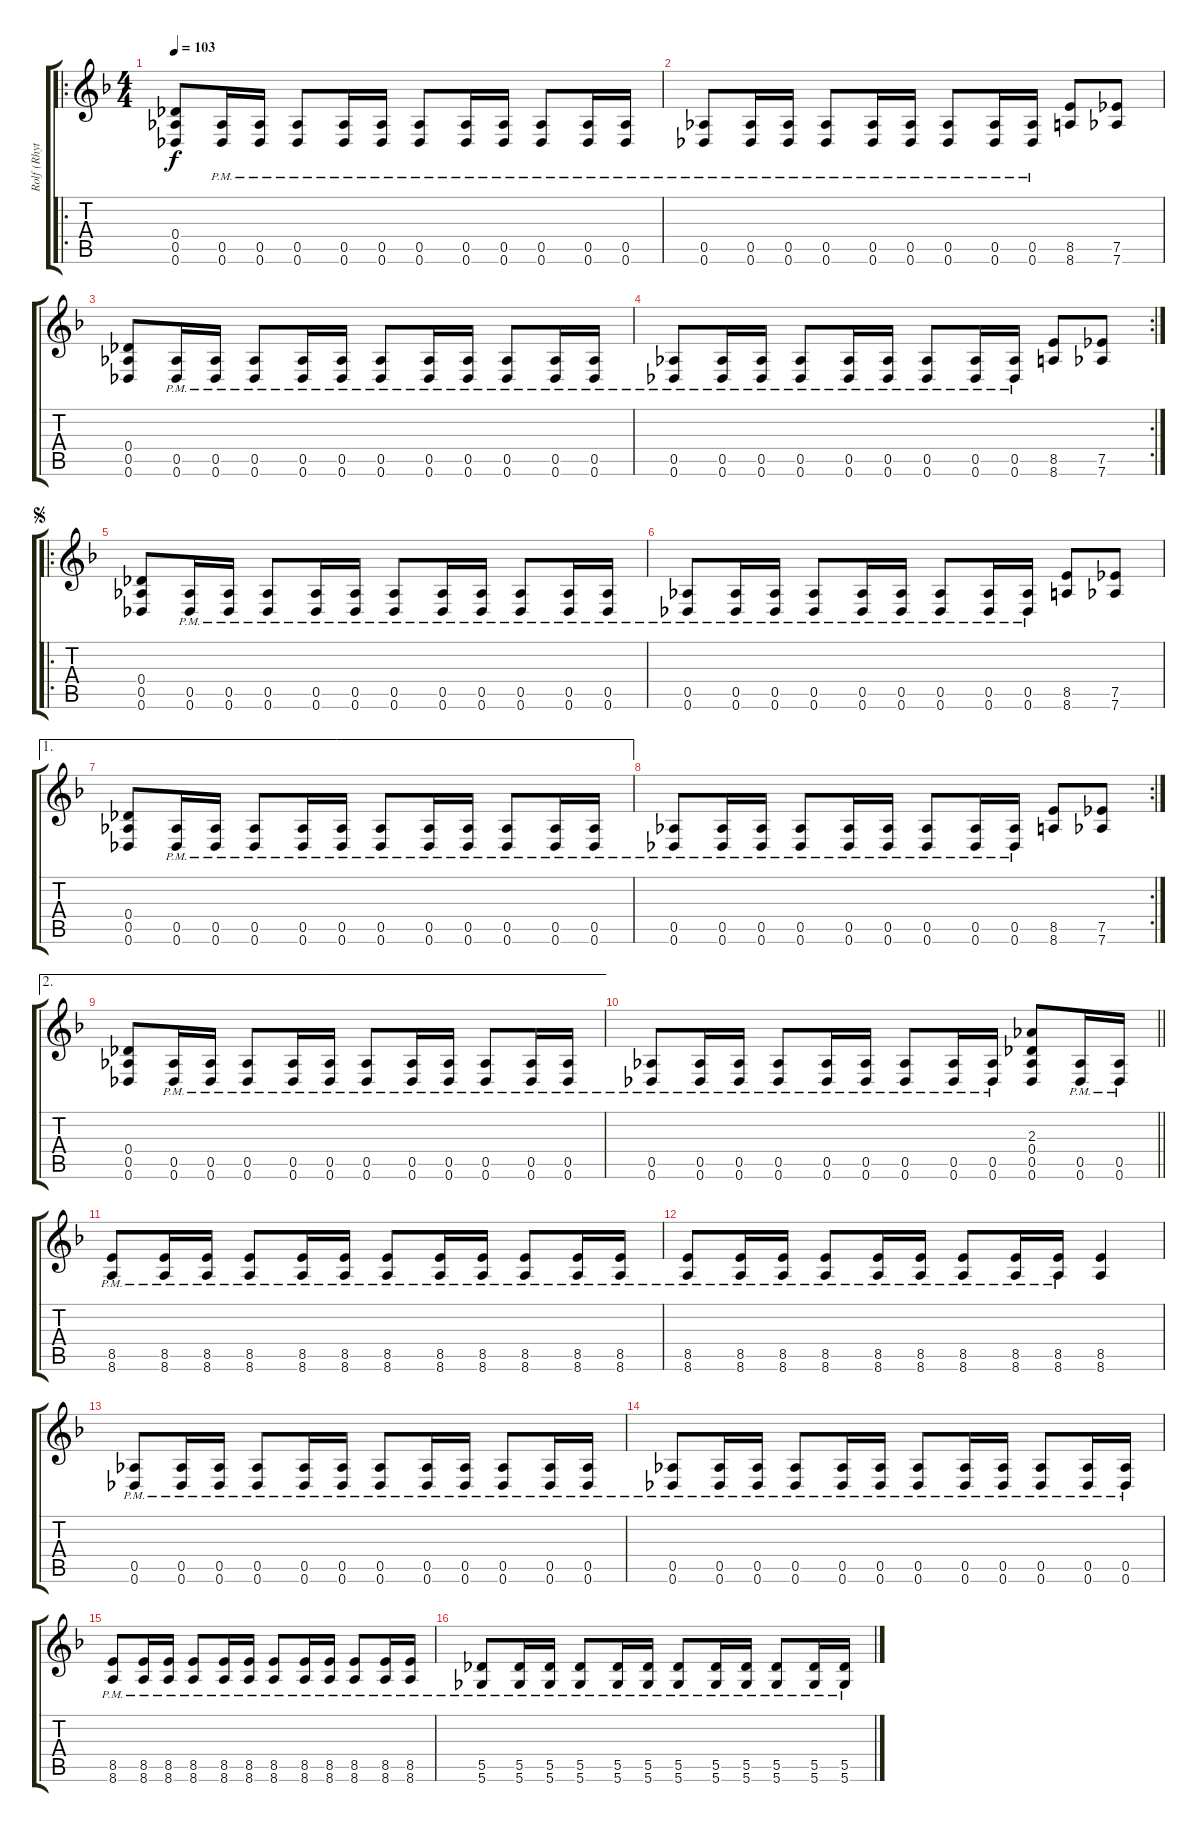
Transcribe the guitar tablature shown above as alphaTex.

\track ("Rolf (Rhythm)" "Rolf (Rhyt") {instrument distortionguitar}
\staff {score tabs}
\tuning (Eb4 Bb3 Gb3 Db3 Ab2 Db2) {hide}
\ro
\ts (4 4)
\tempo 103
\clef g2
\ks f
(0.4 0.5 0.6).8{dy f instrument distortionguitar} (0.5{pm} 0.6{pm}).16 (0.5{pm} 0.6{pm}).16 (0.5{pm} 0.6{pm}).8 (0.5{pm} 0.6{pm}).16 (0.5{pm} 0.6{pm}).16 (0.5{pm} 0.6{pm}).8 (0.5{pm} 0.6{pm}).16 (0.5{pm} 0.6{pm}).16 (0.5{pm} 0.6{pm}).8 (0.5{pm} 0.6{pm}).16 (0.5{pm} 0.6{pm}).16 |
(0.5{pm} 0.6{pm}).8 (0.5{pm} 0.6{pm}).16 (0.5{pm} 0.6{pm}).16 (0.5{pm} 0.6{pm}).8 (0.5{pm} 0.6{pm}).16 (0.5{pm} 0.6{pm}).16 (0.5{pm} 0.6{pm}).8 (0.5{pm} 0.6{pm}).16 (0.5{pm} 0.6{pm}).16 (8.5 8.6).8 (7.5 7.6).8 |
(0.4 0.5 0.6).8 (0.5{pm} 0.6{pm}).16 (0.5{pm} 0.6{pm}).16 (0.5{pm} 0.6{pm}).8 (0.5{pm} 0.6{pm}).16 (0.5{pm} 0.6{pm}).16 (0.5{pm} 0.6{pm}).8 (0.5{pm} 0.6{pm}).16 (0.5{pm} 0.6{pm}).16 (0.5{pm} 0.6{pm}).8 (0.5{pm} 0.6{pm}).16 (0.5{pm} 0.6{pm}).16 |
\rc 2
(0.5{pm} 0.6{pm}).8 (0.5{pm} 0.6{pm}).16 (0.5{pm} 0.6{pm}).16 (0.5{pm} 0.6{pm}).8 (0.5{pm} 0.6{pm}).16 (0.5{pm} 0.6{pm}).16 (0.5{pm} 0.6{pm}).8 (0.5{pm} 0.6{pm}).16 (0.5{pm} 0.6{pm}).16 (8.5 8.6).8 (7.5 7.6).8 |
\ro
\jump segno
(0.4 0.5 0.6).8 (0.5{pm} 0.6{pm}).16 (0.5{pm} 0.6{pm}).16 (0.5{pm} 0.6{pm}).8 (0.5{pm} 0.6{pm}).16 (0.5{pm} 0.6{pm}).16 (0.5{pm} 0.6{pm}).8 (0.5{pm} 0.6{pm}).16 (0.5{pm} 0.6{pm}).16 (0.5{pm} 0.6{pm}).8 (0.5{pm} 0.6{pm}).16 (0.5{pm} 0.6{pm}).16 |
(0.5{pm} 0.6{pm}).8 (0.5{pm} 0.6{pm}).16 (0.5{pm} 0.6{pm}).16 (0.5{pm} 0.6{pm}).8 (0.5{pm} 0.6{pm}).16 (0.5{pm} 0.6{pm}).16 (0.5{pm} 0.6{pm}).8 (0.5{pm} 0.6{pm}).16 (0.5{pm} 0.6{pm}).16 (8.5 8.6).8 (7.5 7.6).8 |
\ae 1
(0.4 0.5 0.6).8 (0.5{pm} 0.6{pm}).16 (0.5{pm} 0.6{pm}).16 (0.5{pm} 0.6{pm}).8 (0.5{pm} 0.6{pm}).16 (0.5{pm} 0.6{pm}).16 (0.5{pm} 0.6{pm}).8 (0.5{pm} 0.6{pm}).16 (0.5{pm} 0.6{pm}).16 (0.5{pm} 0.6{pm}).8 (0.5{pm} 0.6{pm}).16 (0.5{pm} 0.6{pm}).16 |
\rc 2
(0.5{pm} 0.6{pm}).8 (0.5{pm} 0.6{pm}).16 (0.5{pm} 0.6{pm}).16 (0.5{pm} 0.6{pm}).8 (0.5{pm} 0.6{pm}).16 (0.5{pm} 0.6{pm}).16 (0.5{pm} 0.6{pm}).8 (0.5{pm} 0.6{pm}).16 (0.5{pm} 0.6{pm}).16 (8.5 8.6).8 (7.5 7.6).8 |
\ae 2
(0.4 0.5 0.6).8 (0.5{pm} 0.6{pm}).16 (0.5{pm} 0.6{pm}).16 (0.5{pm} 0.6{pm}).8 (0.5{pm} 0.6{pm}).16 (0.5{pm} 0.6{pm}).16 (0.5{pm} 0.6{pm}).8 (0.5{pm} 0.6{pm}).16 (0.5{pm} 0.6{pm}).16 (0.5{pm} 0.6{pm}).8 (0.5{pm} 0.6{pm}).16 (0.5{pm} 0.6{pm}).16 |
\barLineRight lightlight
(0.5{pm} 0.6{pm}).8 (0.5{pm} 0.6{pm}).16 (0.5{pm} 0.6{pm}).16 (0.5{pm} 0.6{pm}).8 (0.5{pm} 0.6{pm}).16 (0.5{pm} 0.6{pm}).16 (0.5{pm} 0.6{pm}).8 (0.5{pm} 0.6{pm}).16 (0.5{pm} 0.6{pm}).16 (2.3 0.4 0.5 0.6).8 (0.5{pm} 0.6{pm}).16 (0.5{pm} 0.6{pm}).16 |
(8.5{pm} 8.6{pm}).8 (8.5{pm} 8.6{pm}).16 (8.5{pm} 8.6{pm}).16 (8.5{pm} 8.6{pm}).8 (8.5{pm} 8.6{pm}).16 (8.5{pm} 8.6{pm}).16 (8.5{pm} 8.6{pm}).8 (8.5{pm} 8.6{pm}).16 (8.5{pm} 8.6{pm}).16 (8.5{pm} 8.6{pm}).8 (8.5{pm} 8.6{pm}).16 (8.5{pm} 8.6{pm}).16 |
(8.5{pm} 8.6{pm}).8 (8.5{pm} 8.6{pm}).16 (8.5{pm} 8.6{pm}).16 (8.5{pm} 8.6{pm}).8 (8.5{pm} 8.6{pm}).16 (8.5{pm} 8.6{pm}).16 (8.5{pm} 8.6{pm}).8 (8.5{pm} 8.6{pm}).16 (8.5{pm} 8.6{pm}).16 (8.5 8.6).4 |
(0.5{pm} 0.6{pm}).8 (0.5{pm} 0.6{pm}).16 (0.5{pm} 0.6{pm}).16 (0.5{pm} 0.6{pm}).8 (0.5{pm} 0.6{pm}).16 (0.5{pm} 0.6{pm}).16 (0.5{pm} 0.6{pm}).8 (0.5{pm} 0.6{pm}).16 (0.5{pm} 0.6{pm}).16 (0.5{pm} 0.6{pm}).8 (0.5{pm} 0.6{pm}).16 (0.5{pm} 0.6{pm}).16 |
(0.5{pm} 0.6{pm}).8 (0.5{pm} 0.6{pm}).16 (0.5{pm} 0.6{pm}).16 (0.5{pm} 0.6{pm}).8 (0.5{pm} 0.6{pm}).16 (0.5{pm} 0.6{pm}).16 (0.5{pm} 0.6{pm}).8 (0.5{pm} 0.6{pm}).16 (0.5{pm} 0.6{pm}).16 (0.5{pm} 0.6{pm}).8 (0.5{pm} 0.6{pm}).16 (0.5{pm} 0.6{pm}).16 |
(8.5{pm} 8.6{pm}).8 (8.5{pm} 8.6{pm}).16 (8.5{pm} 8.6{pm}).16 (8.5{pm} 8.6{pm}).8 (8.5{pm} 8.6{pm}).16 (8.5{pm} 8.6{pm}).16 (8.5{pm} 8.6{pm}).8 (8.5{pm} 8.6{pm}).16 (8.5{pm} 8.6{pm}).16 (8.5{pm} 8.6{pm}).8 (8.5{pm} 8.6{pm}).16 (8.5{pm} 8.6{pm}).16 |
(5.5{pm} 5.6{pm}).8 (5.5{pm} 5.6{pm}).16 (5.5{pm} 5.6{pm}).16 (5.5{pm} 5.6{pm}).8 (5.5{pm} 5.6{pm}).16 (5.5{pm} 5.6{pm}).16 (5.5{pm} 5.6{pm}).8 (5.5{pm} 5.6{pm}).16 (5.5{pm} 5.6{pm}).16 (5.5{pm} 5.6{pm}).8 (5.5{pm} 5.6{pm}).16 (5.5{pm} 5.6{pm}).16
